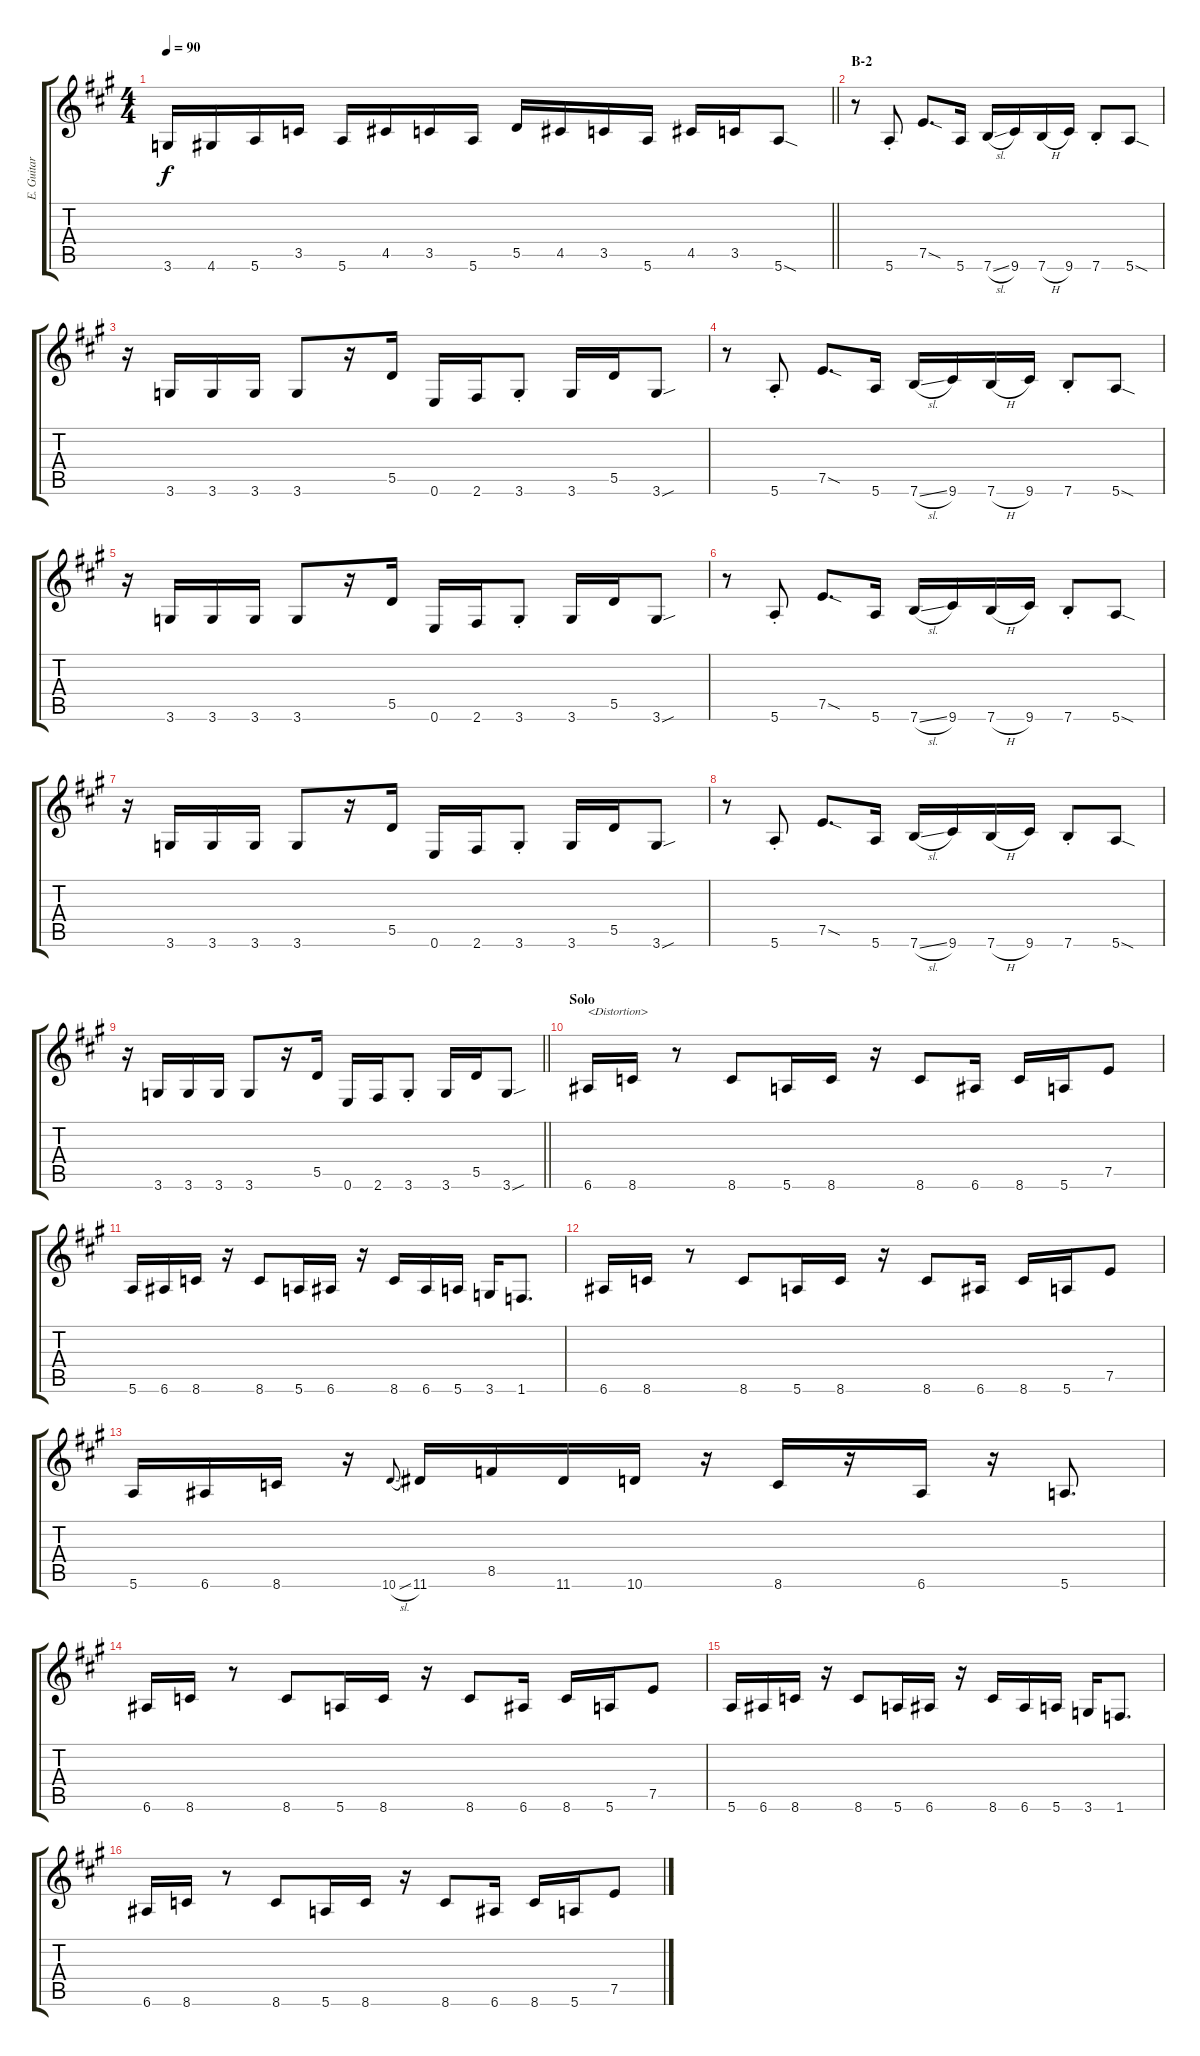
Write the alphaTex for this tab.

\track ("E. Guitar I" "E. Guitar ") {instrument electricguitarclean}
\staff {score tabs}
\tuning (E4 B3 G3 D3 A2 E2) {hide}
\ts (4 4)
\tempo 90
\clef g2
\barLineRight lightlight
\ks a
3.6.16{dy f} 4.6.16 5.6.16 3.5.16 5.6.16 4.5.16 3.5.16 5.6.16 5.5.16 4.5.16 3.5.16 5.6.16 4.5.16 3.5.16 5.6{sod}.8 |
\section ("" "B-2")
r.8 5.6{st}.8 7.5{sod}.8{d} 5.6.16 7.6{sl}.16 9.6.16 7.6{h}.16 9.6.16 7.6{st}.8 5.6{sod}.8 |
r.16 3.6.16 3.6.16 3.6.16 3.6.8 r.16 5.5.16 0.6.16 2.6.16 3.6{st}.8 3.6.16 5.5.16 3.6{sou}.8 |
r.8 5.6{st}.8 7.5{sod}.8{d} 5.6.16 7.6{sl}.16 9.6.16 7.6{h}.16 9.6.16 7.6{st}.8 5.6{sod}.8 |
r.16 3.6.16 3.6.16 3.6.16 3.6.8 r.16 5.5.16 0.6.16 2.6.16 3.6{st}.8 3.6.16 5.5.16 3.6{sou}.8 |
r.8 5.6{st}.8 7.5{sod}.8{d} 5.6.16 7.6{sl}.16 9.6.16 7.6{h}.16 9.6.16 7.6{st}.8 5.6{sod}.8 |
r.16 3.6.16 3.6.16 3.6.16 3.6.8 r.16 5.5.16 0.6.16 2.6.16 3.6{st}.8 3.6.16 5.5.16 3.6{sou}.8 |
r.8 5.6{st}.8 7.5{sod}.8{d} 5.6.16 7.6{sl}.16 9.6.16 7.6{h}.16 9.6.16 7.6{st}.8 5.6{sod}.8 |
\barLineRight lightlight
r.16 3.6.16 3.6.16 3.6.16 3.6.8 r.16 5.5.16 0.6.16 2.6.16 3.6{st}.8 3.6.16 5.5.16 3.6{sou}.8 |
\section ("" "Solo")
6.6.16{txt "<Distortion>" instrument overdrivenguitar} 8.6.16 r.8 8.6.8 5.6.16 8.6.16 r.16 8.6.8 6.6.16 8.6.16 5.6.16 7.5.8 |
5.6.16 6.6.16 8.6.16 r.16 8.6.8 5.6.16 6.6.16 r.16 8.6.16 6.6.16 5.6.16 3.6.16 1.6.8{d} |
6.6.16 8.6.16 r.8 8.6.8 5.6.16 8.6.16 r.16 8.6.8 6.6.16 8.6.16 5.6.16 7.5.8 |
5.6.16 6.6.16 8.6.16 r.16 10.6{sl}.8{gr onbeat} 11.6.16 8.5.16 11.6.16 10.6.16 r.16 8.6.16 r.16 6.6.16 r.16 5.6.8{d} |
6.6.16 8.6.16 r.8 8.6.8 5.6.16 8.6.16 r.16 8.6.8 6.6.16 8.6.16 5.6.16 7.5.8 |
5.6.16 6.6.16 8.6.16 r.16 8.6.8 5.6.16 6.6.16 r.16 8.6.16 6.6.16 5.6.16 3.6.16 1.6.8{d} |
6.6.16 8.6.16 r.8 8.6.8 5.6.16 8.6.16 r.16 8.6.8 6.6.16 8.6.16 5.6.16 7.5.8
